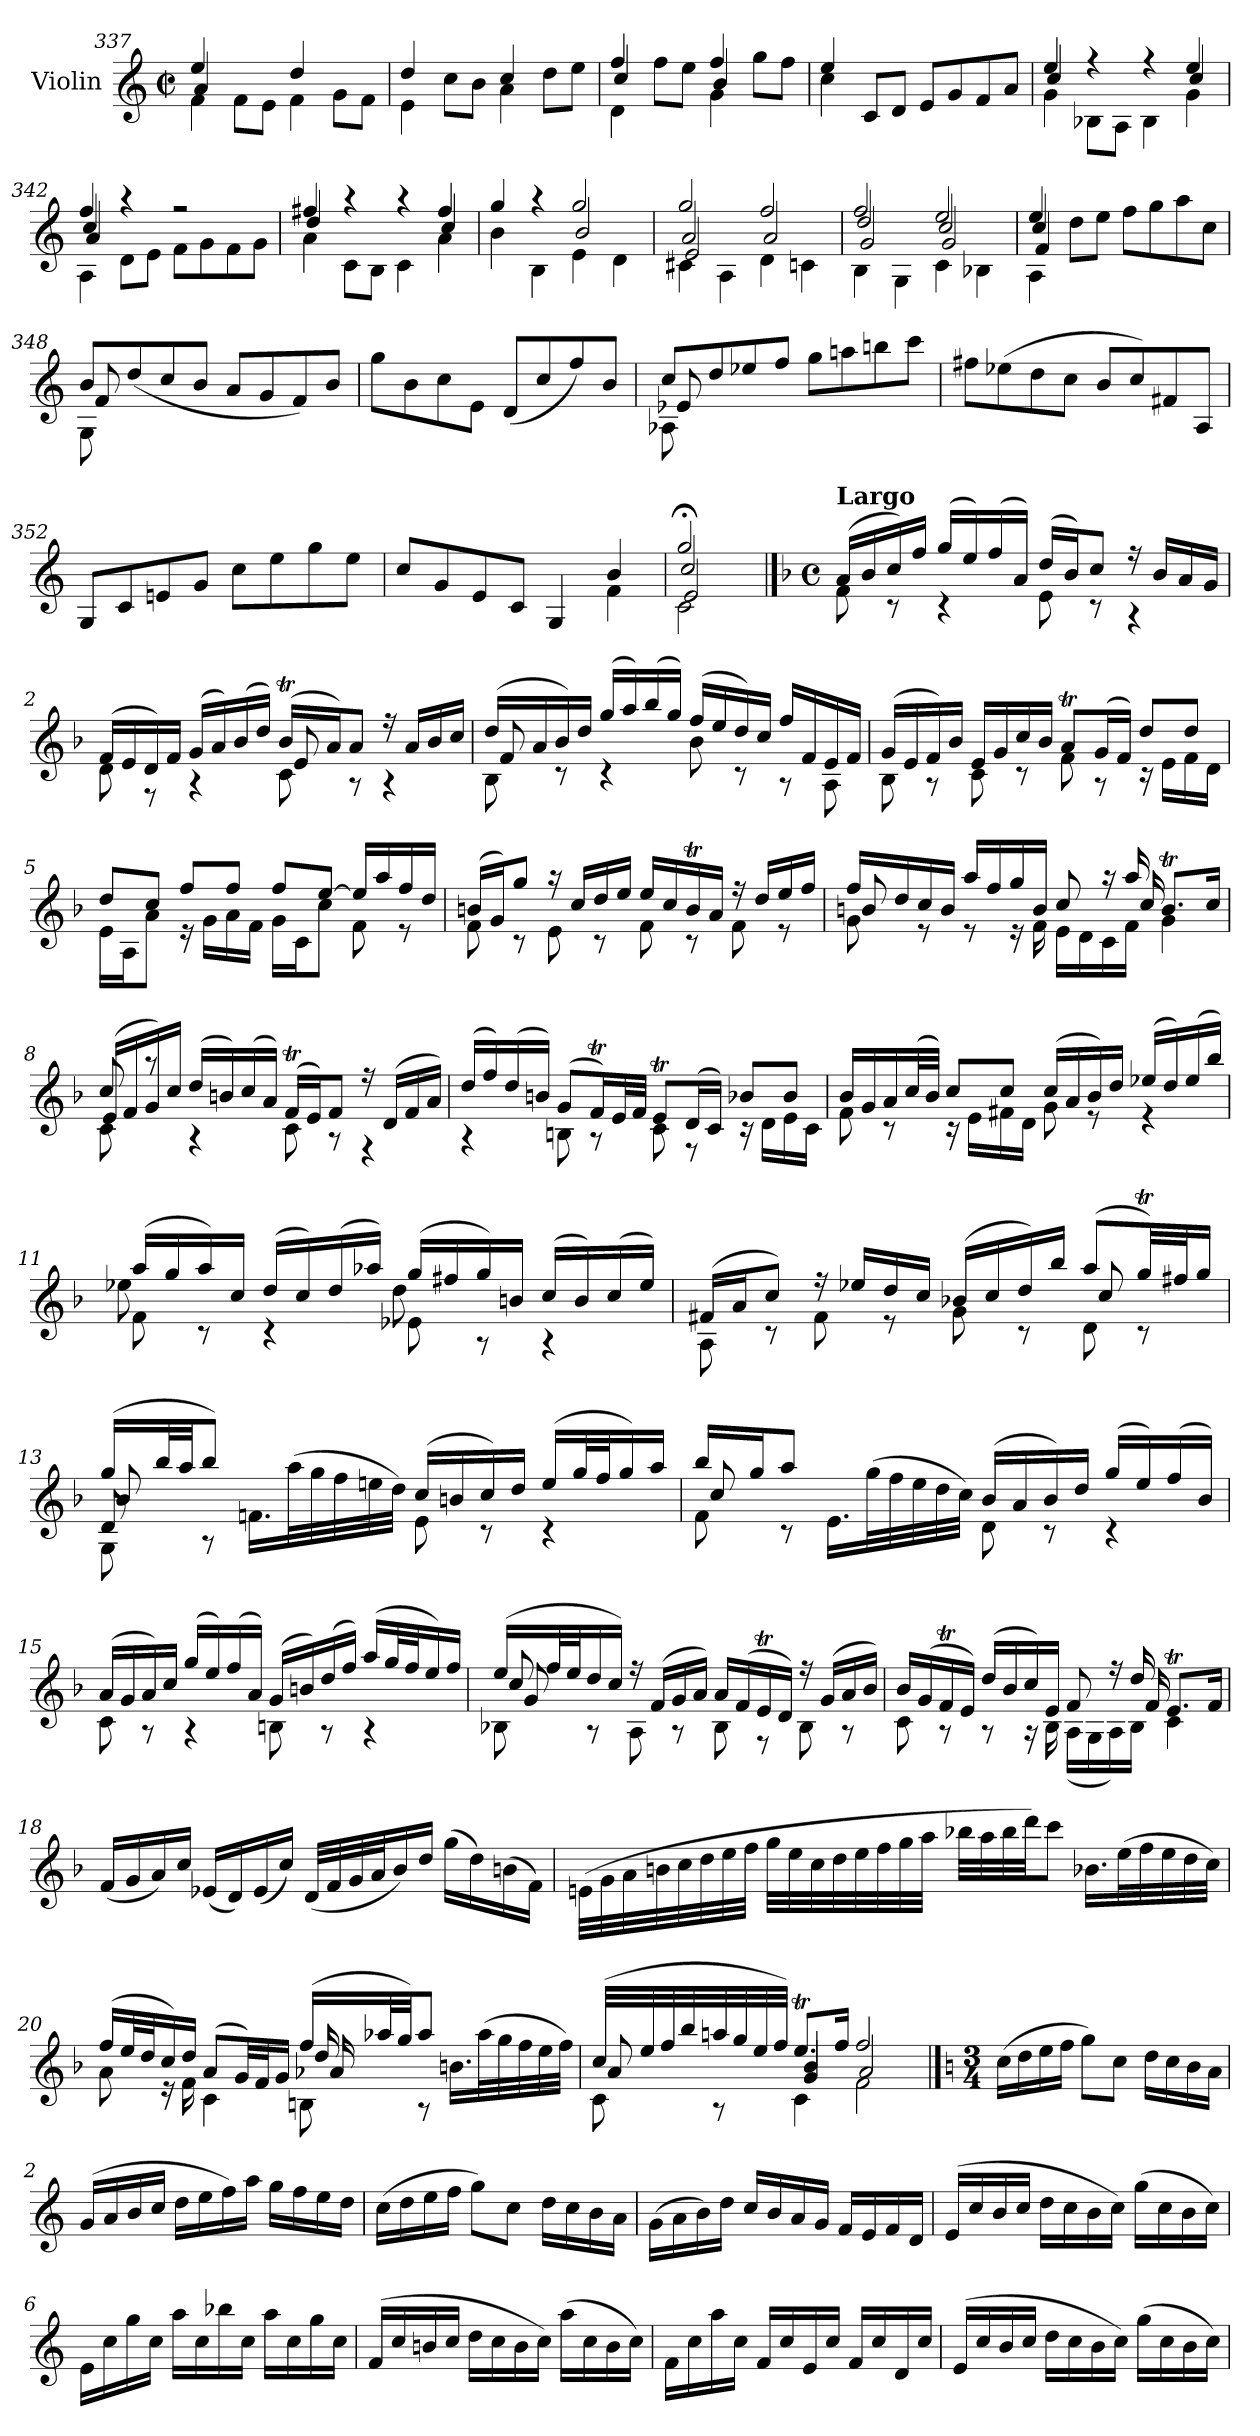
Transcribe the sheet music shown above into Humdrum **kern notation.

**kern
*part1
*staff1
*I"Violin
*I'Vln.
*clefG2
*k[]
*M2/2
*met(c|)
=337
*^
*	*^
4ee/	4f\	4a/
4ryy	8f\L	4ryy
.	8e\J	.
4dd/	4f\	2ryy
4ryy	8g\L	.
.	8f\J	.
*	*v	*v
=338	=338
4dd/	4e\
8cc\L	4ryy
8b\J	.
4cc/	4a\
8dd\L	4ryy
8ee\J	.
=339	=339
*	*^
4ff/	4d\	4cc/
8ff\L	4ryy	4ryy
8ee\J	.	.
4ff/	4g\	4b/
8gg\L	4ryy	4ryy
8ff\J	.	.
*	*v	*v
=340	=340
4ee/	4cc\
8c/L	4ryy
8d/J	.
8e/L	2ryy
8g/	.
8f/	.
8a/J	.
=341	=341
*	*^
4ee/	4g\	4cc/
4r	8B-X\L	4ryy
.	8A\J	.
4r	4B-\	4ryy
4ee/	4g\	4cc/
=342	=342	=342
*	*	*^
4ff/	4A\	4cc/	4a/
4r	8d\L	4ryy	4ryy
.	8e\J	.	.
2r	8f\L	2ryy	2ryy
.	8g\	.	.
.	8f\	.	.
.	8g\J	.	.
*	*	*v	*v
=343	=343	=343
4ff#X/	4a\	4dd/
4r	8c\L	4ryy
.	8B\J	.
4r	4c\	4ryy
4ff#/	4a\	4cc/
=344	=344	=344
4gg/	4b\	2ryy
4r	4B\	.
2gg/	4e\	2b/
.	4d\	.
=345	=345	=345
*	*	*^
2gg/	4c#X\	2a/	2e/
.	4A\	.	.
2ff/	4d\	2a/	2ryy
.	4cn\	.	.
=346	=346	=346	=346
2ff/	4B\	2dd/	2g/
.	4G\	.	.
2ee/	4c\	2cc/	2g/
.	4B-X\	.	.
=347	=347	=347	=347
4ee/	4A\	4cc/	4f/
8dd\L	4ryy	4ryy	4ryy
8ee\J	.	.	.
8ff\L	2ryy	2ryy	2ryy
8gg\	.	.	.
8aa\	.	.	.
8cc\J	.	.	.
*	*	*v	*v
=348	=348	=348
8b/L	8G\	8f/
(<8dd/	8ryy	8ryy
8cc/	4ryy	4ryy
8b/J	.	.
8a/L	2ryy	2ryy
8g/	.	.
8f/)	.	.
8b/J	.	.
*v	*v	*v
=349
8gg\L
8b\
8cc\
8e\J
(<8d/L
8cc/
8ff/)
8b/J
=350
*^
*	*^
8cc/L	8A-X\	8e-X/
8dd/	8ryy	8ryy
8ee-X/	4ryy	4ryy
8ff/J	.	.
8gg\L	2ryy	2ryy
8aan\	.	.
8bbn\	.	.
8ccc\J	.	.
*v	*v	*v
=351
8ff#X\L
(>8ee-X\
8dd\
8cc\J
8b/L
8cc/)
8f#X/
8A/J
=352
8G/L
8c/
8en/
8g/J
8cc\L
8ee\
8gg\
8ee\J
=353
*^
8cc/L	2ryy
8g/	.
8e/	.
8c/J	.
4G/	4ryy
4b/	4f\
=354	=354
*^	*^
2gg;</	2c\	2cc/	2e/
*v	*v	*v	*v
==1
*k[b-]
*M4/4
*met(c)
*^
*	*^
*	*	*^
!LO:TX:a:B:t=Largo	!	!	!
*	*v	*v	*v
(>16a/LL	8f\
16b-/	.
16cc/)	8r
16ff/JJ	.
(>16gg/LL	4r
16ee/)	.
(>16ff/	.
16a/JJ)	.
(>16dd/LL	8e\
16b-/J)	.
8cc/J	8r
16r	4r
16b-/LL	.
16a/	.
16g/JJ	.
=2	=2
*	*^
(>16f/LL	8d\	2ryy
16e/	.	.
16d/)	8r	.
16f/JJ	.	.
(>16g/LL	4r	.
16a/)	.	.
(>16b-/	.	.
16dd/JJ)	.	.
(>16b-T/LL	8c\	8e/
16a/J)	.	.
8a/J	8r	8ryy
16r	4r	4ryy
16a/LL	.	.
16b-/	.	.
16cc/JJ	.	.
=3	=3	=3
(>16dd/LL	8B-\	8f/
16a/	.	.
16b-/)	8r	8ryy
16dd/JJ	.	.
(>16gg/LL	4r	4ryy
16aa/)	.	.
(>16bb-/	.	.
16gg/JJ)	.	.
(>16ff/LL	8b-\	2ryy
16ee/	.	.
16dd/)	8r	.
16cc/JJ	.	.
16ff/LL	8r	.
16f/	.	.
16e/	8A\	.
16f/JJ	.	.
*	*v	*v
=4	=4
(>16g/LL	8B-\
16e/	.
16f/)	8r
16b-/JJ	.
16e/LL	8c\
16g/	.
16cc/	8r
16b-/JJ	.
8at/L	8f\
(>16g/L	8r
16f/JJ)	.
8dd/L	16r
.	16e\LL
8dd/J	16f\
.	16d\JJ
=5	=5
8dd/L	16e\LL
.	16A\J
8cc/J	8a\J
8ff/L	16r
.	16g\LL
8ff/J	16a\
.	16f\JJ
8ff/L	16g\LL
.	16c\J
[8ee/J	8cc\J
16ee/LL]	8f\
16aa/	.
16ff/	8r
16dd/JJ	.
=6	=6
(>16bn/LL	8f\
16g/J)	.
8gg/J	8r
16r	8e\
16cc/LL	.
16dd/	8r
16ee/JJ	.
16ee/LL	8f\
16cc/	.
16bt/	8r
16a/JJ	.
16r	8f\
16dd/LL	.
16ee/	8r
16ff/JJ	.
=7	=7
*	*^
16ff/LL	8g\	8bn/
16dd/	.	.
16cc/	8r	8ryy
16b/JJ	.	.
16aa/LL	8r	4ryy
16ff/	.	.
16gg/	16r	.
16b/JJ	16f\	.
8cc/	16e\LL	8ryy
.	16d\	.
16r	16c\	16ryy
16aa/	16f\JJ	16cc/
8.bt/L	4g\	4ryy
16cc/Jk	.	.
=8	=8	=8
8cc/	8c\	(>16e/LL
.	.	16f/
8ryy	8r	16g/)
.	.	16cc/JJ
(>16dd/LL	4r	4ryy
16bn/)	.	.
(>16cc/	.	.
16a/JJ)	.	.
(>16fT/LL	8c\	2ryy
16e/J)	.	.
8f/J	8r	.
16r	4r	.
(>16d/LL	.	.
16f/	.	.
16a/JJ)	.	.
*	*v	*v
=9	=9
(>16dd/LL	4r
16ff/)	.
(>16dd/	.
16bn/JJ)	.
(>8g/L	8Bn\
16fT/L)	8r
32e/L	.
32f/JJJ	.
8et/L	8c\
(>16d/L	8r
16c/JJ)	.
8b-X/L	16r
.	16d\LL
8b-/J	16e\
.	16c\JJ
=10	=10
16b-/LL	8f\
16g/	.
16a/	8r
(>32cc/L	.
32b-/JJJ)	.
8cc/L	16r
.	16e\LL
8cc/J	16f#X\
.	16d\JJ
(>16cc/LL	8g\
16a/	.
16b-/)	8r
16dd/JJ	.
(>16ee-X/LL	4r
16dd/)	.
(>16ee-/	.
16bb-/JJ)	.
=11	=11
*	*^
(>16aa/LL	8f\	8ee-X\
16gg/	.	.
16aa/)	8r	8ryy
16cc/JJ	.	.
(>16dd/LL	4r	4ryy
16cc/)	.	.
(>16dd/	.	.
16aa-X/JJ)	.	.
(>16gg/LL	8e-X\	8dd\
16ff#X/	.	.
16gg/)	8r	8ryy
16bn/JJ	.	.
(>16cc/LL	4r	4ryy
16b/)	.	.
(>16cc/	.	.
16ee-/JJ)	.	.
=12	=12	=12
(>16f#X/LL	8A\	2ryy
16a/J	.	.
8cc/J)	8r	.
16r	8f#\	.
16ee-X/LL	.	.
16dd/	8r	.
16cc/JJ	.	.
(>16b-X/LL	8g\	4ryy
16cc/	.	.
16dd/)	8r	.
16bb-/JJ	.	.
(>8aa/L	8d\	8cc/
32ggT/LL)	8r	8ryy
32ff#X/J	.	.
16gg/JJ	.	.
=13	=13	=13
*	*	*^
(>16gg/LL	8G\	8b-/	8d/
32bb-/L	.	.	.
32aa/JJ	.	.	.
8bb-/J)	8r	8ryy	8ryy
16.fn\LL	4ryy	4ryy	4ryy
(>32aa\L	.	.	.
32gg\	.	.	.
32ff\	.	.	.
32een\	.	.	.
32dd\JJJ)	.	.	.
(>16cc/LL	8e\	2ryy	2ryy
16bn/	.	.	.
16cc/)	8r	.	.
16dd/JJ	.	.	.
(>16ee/LL	4r	.	.
32gg/L	.	.	.
32ff/J	.	.	.
16gg/)	.	.	.
16aa/JJ	.	.	.
*	*	*v	*v
=14	=14	=14
16bb-/LL	8f\	8cc/
16gg/J	.	.
8aa/J	8r	8ryy
4ryy	16.e\LL	4ryy
.	(<32gg\L	.
.	32ff\	.
.	32ee\	.
.	32dd\	.
.	32cc\JJJ)	.
(>16b-/LL	8d\	2ryy
16a/	.	.
16b-/)	8r	.
16dd/JJ	.	.
(>16gg/LL	4r	.
16ee/)	.	.
(>16ff/	.	.
16b-/JJ)	.	.
*	*v	*v
=15	=15
(>16a/LL	8c\
16g/	.
16a/)	8r
16cc/JJ	.
(>16gg/LL	4r
16ee/)	.
(>16ff/	.
16a/JJ)	.
(>16g/LL	8Bn\
16bn/)	.
(>16dd/	8r
16ff/JJ)	.
(>16aa/LL	4r
32gg/L	.
32ff/J	.
16ee/)	.
16ff/JJ	.
=16	=16
*^	*^
(>16ee/LL	8B-X\	8cc/	8g/
32ff/L	.	.	.
32ee/J	.	.	.
16dd/	8r	8ryy	8ryy
16cc/JJ)	.	.	.
16r	8A\	4ryy	4ryy
(>16f/LL	.	.	.
16g/	8r	.	.
16a/JJ)	.	.	.
16a/LL	8B-\	2ryy	2ryy
(>16f/	.	.	.
16et/	8r	.	.
16d/JJ)	.	.	.
16r	8B-\	.	.
(>16g/LL	.	.	.
16a/	8r	.	.
16b-/JJ)	.	.	.
*	*	*v	*v
=17	=17	=17
16b-/LL	8c\	2ryy
(>16g/	.	.
16fT/	8r	.
16e/JJ)	.	.
(>16dd/LL	8r	.
16b-/	.	.
16cc/)	16r	.
16e/JJ	16B-\	.
8f/	(<16A\LL	8ryy
.	16G\	.
16r	16A\)	16ryy
16dd/	16B-\JJ	16f/
8.et/L	4c\	4ryy
16f/Jk	.	.
*v	*v	*v
=18
(<16f/LL
16g/
16a/)
16cc/JJ
(<16e-X/LL
16d/)
(<16e-/
16cc/JJ)
(<32d/LLL
32f/
32g/
32a/J
16b-/)
16dd/JJ
(>16gg\LL
16dd\)
(>16bn\
16f\JJ)
=19
(>32en\LLL
32g\
32a\
32bn\
32cc\
32dd\
32ee\
32ff\JJJ
32gg\LLL
32ee\
32cc\
32dd\
32ee\
32ff\
32gg\
32aa\JJJ
32bb-X\LLL
32aa\
32bb-\
32ddd\JJ)
8ccc\J
16.b-X\LL
(>32ee\L
32ff\
32ee\
32dd\
32cc\JJJ)
=20
*^
*	*^
*	*	*^
(>16ff/LL	8a\	2ryy	2ryy
32ee/L	.	.	.
32dd/J	.	.	.
16cc/)	16r	.	.
16dd/JJ	16f\	.	.
(>8a/L	4c\	.	.
32g/LL)	.	.	.
32f/J	.	.	.
16g/JJ	.	.	.
(>16ff/LL	8Bn\	16dd/	16a-X/
32aa-X/L	.	16ryy	16ryy
32gg/JJ)	.	.	.
8aa-/J	8r	8ryy	8ryy
16.bn\LL	4ryy	4ryy	4ryy
(>32aa-\L	.	.	.
32gg\	.	.	.
32ff\	.	.	.
32ee\	.	.	.
32ff\JJJ)	.	.	.
=21	=21	=21	=21
(>32cc/LLL	8c\	8a/	4ryy
32ee/	.	.	.
32ff/	.	.	.
32bb-/	.	.	.
32aan/	8r	8ryy	.
32gg/	.	.	.
32ee/	.	.	.
32ff/JJJ)	.	.	.
8.eet/L	4c\	4b-/	4g/
16ff/Jk	.	.	.
2ff/	2f\	2a/	2ryy
*v	*v	*v	*v
==1
*k[]
*M3/4
*^
*	*^
*	*	*^
!LO:TX:a:B:t=Allegro assai	!	!	!
*v	*v	*v	*v
(>16cc\LL
16dd\
16ee\
16ff\JJ
8gg\L)
8cc\J
16dd\LL
16cc\
16b\
16a\JJ
=2
(>16g/LL
16a/
16b/
16cc/JJ
16dd\LL
16ee\
16ff\)
16aa\JJ
16gg\LL
16ff\
16ee\
16dd\JJ
=3
(>16cc\LL
16dd\
16ee\
16ff\JJ
8gg\L)
8cc\J
16dd\LL
16cc\
16b\
16a\JJ
=4
(>16g\LL
16a\
16b\)
16dd\JJ
16cc/LL
16b/
16a/
16g/JJ
16f/LL
16e/
16f/
16d/JJ
=5
(>16e/LL
16cc/
16b/
16cc/JJ
16dd\LL
16cc\
16b\
16cc\JJ)
(>16gg\LL
16cc\
16b\
16cc\JJ)
=6
16e\LL
16cc\
16gg\
16cc\JJ
16aa\LL
16cc\
16bb-X\
16cc\JJ
16aa\LL
16cc\
16gg\
16cc\JJ
=7
(>16f/LL
16cc/
16bn/
16cc/JJ
16dd\LL
16cc\
16b\
16cc\JJ)
(>16aa\LL
16cc\
16b\
16cc\JJ)
=8
16f\LL
16cc\
16aa\
16cc\JJ
16f/LL
16cc/
16e/
16cc/JJ
16f/LL
16cc/
16d/
16cc/JJ
=9
(>16e/LL
16cc/
16b/
16cc/JJ
16dd\LL
16cc\
16b\
16cc\JJ)
(>16gg\LL
16cc\
16b\
16cc\JJ)
=
*-
